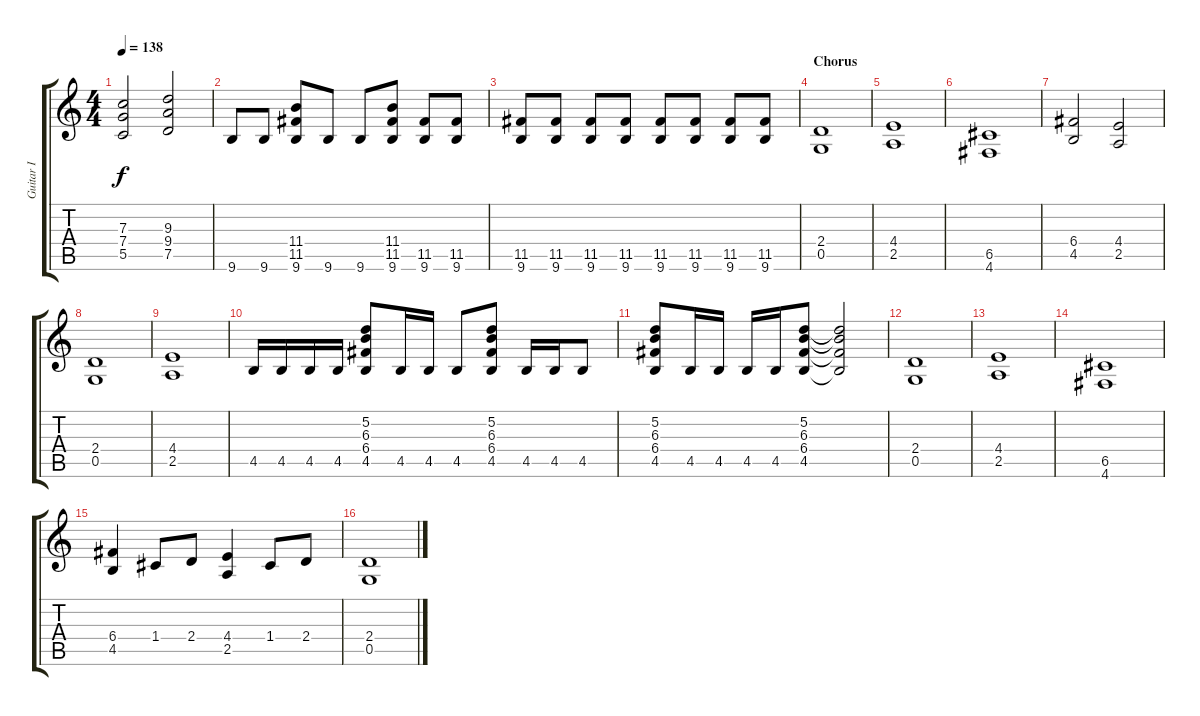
\track ("Guitar I" "Guitar I") {instrument distortionguitar}
\staff {score tabs}
\tuning (D4 A3 F3 C3 G2 D2) {hide}
\ts (4 4)
\tempo 138
\clef g2
\ks c
(7.3 7.4 5.5).2{dy f} (9.3 9.4 7.5).2 |
9.6.8 9.6.8 (11.4 11.5 9.6).8 9.6.8 9.6.8 (11.4 11.5 9.6).8 (11.5 9.6).8 (11.5 9.6).8 |
(11.5 9.6).8 (11.5 9.6).8 (11.5 9.6).8 (11.5 9.6).8 (11.5 9.6).8 (11.5 9.6).8 (11.5 9.6).8 (11.5 9.6).8 |
\section ("" "Chorus")
(2.4 0.5).1 |
(4.4 2.5).1 |
(6.5 4.6).1 |
(6.4 4.5).2 (4.4 2.5).2 |
(2.4 0.5).1 |
(4.4 2.5).1 |
4.5.16 4.5.16 4.5.16 4.5.16 (5.2 6.3 6.4 4.5).8 4.5.16 4.5.16 4.5.8 (5.2 6.3 6.4 4.5).8 4.5.16 4.5.16 4.5.8 |
(5.2 6.3 6.4 4.5).8 4.5.16 4.5.16 4.5.16 4.5.16 (5.2 6.3 6.4 4.5).8 (5.2{t} 6.3{t} 6.4{t} 4.5{t}).2 |
(2.4 0.5).1 |
(4.4 2.5).1 |
(6.5 4.6).1 |
(6.4 4.5).4 1.4.8 2.4.8 (4.4 2.5).4 1.4.8 2.4.8 |
(2.4 0.5).1
